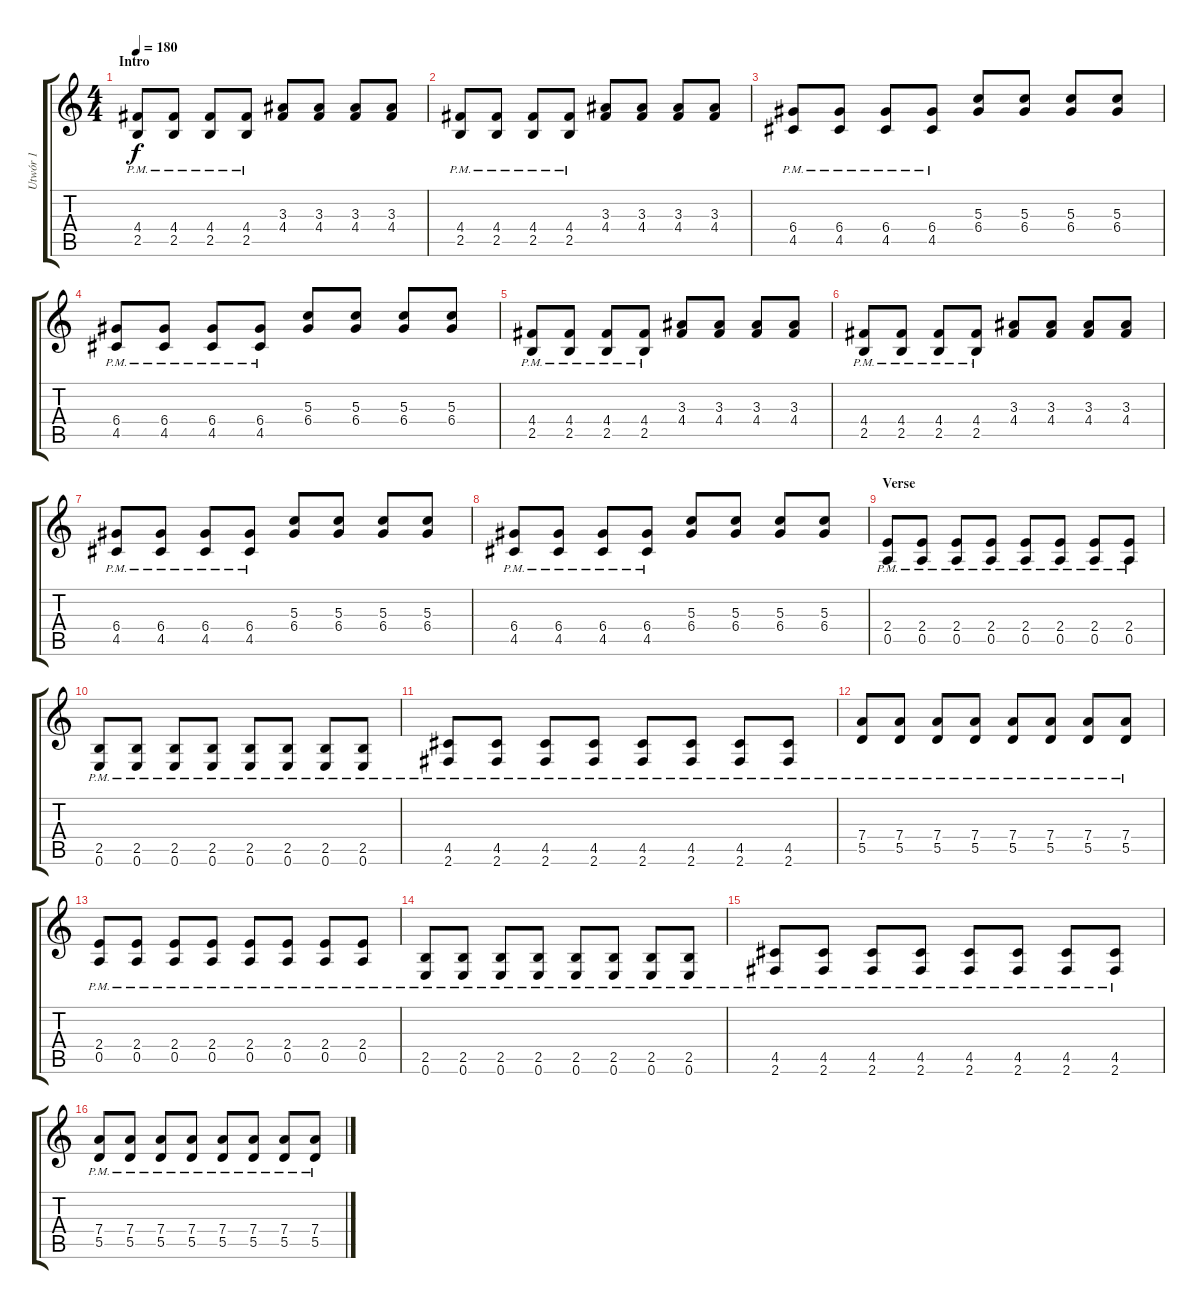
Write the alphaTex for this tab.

\track ("Utwór 1" "Utwór 1") {instrument distortionguitar}
\staff {score tabs}
\tuning (E4 B3 G3 D3 A2 E2) {hide}
\ts (4 4)
\section ("" "Intro")
\tempo 180
\clef g2
\ks c
(4.4{pm} 2.5{pm}).8{dy f instrument distortionguitar} (4.4{pm} 2.5{pm}).8 (4.4{pm} 2.5{pm}).8 (4.4{pm} 2.5{pm}).8 (3.3 4.4).8 (3.3 4.4).8 (3.3 4.4).8 (3.3 4.4).8 |
(4.4{pm} 2.5{pm}).8 (4.4{pm} 2.5{pm}).8 (4.4{pm} 2.5{pm}).8 (4.4{pm} 2.5{pm}).8 (3.3 4.4).8 (3.3 4.4).8 (3.3 4.4).8 (3.3 4.4).8 |
(6.4{pm} 4.5{pm}).8 (6.4{pm} 4.5{pm}).8 (6.4{pm} 4.5{pm}).8 (6.4{pm} 4.5{pm}).8 (5.3 6.4).8 (5.3 6.4).8 (5.3 6.4).8 (5.3 6.4).8 |
(6.4{pm} 4.5{pm}).8 (6.4{pm} 4.5{pm}).8 (6.4{pm} 4.5{pm}).8 (6.4{pm} 4.5{pm}).8 (5.3 6.4).8 (5.3 6.4).8 (5.3 6.4).8 (5.3 6.4).8 |
(4.4{pm} 2.5{pm}).8 (4.4{pm} 2.5{pm}).8 (4.4{pm} 2.5{pm}).8 (4.4{pm} 2.5{pm}).8 (3.3 4.4).8 (3.3 4.4).8 (3.3 4.4).8 (3.3 4.4).8 |
(4.4{pm} 2.5{pm}).8 (4.4{pm} 2.5{pm}).8 (4.4{pm} 2.5{pm}).8 (4.4{pm} 2.5{pm}).8 (3.3 4.4).8 (3.3 4.4).8 (3.3 4.4).8 (3.3 4.4).8 |
(6.4{pm} 4.5{pm}).8 (6.4{pm} 4.5{pm}).8 (6.4{pm} 4.5{pm}).8 (6.4{pm} 4.5{pm}).8 (5.3 6.4).8 (5.3 6.4).8 (5.3 6.4).8 (5.3 6.4).8 |
(6.4{pm} 4.5{pm}).8 (6.4{pm} 4.5{pm}).8 (6.4{pm} 4.5{pm}).8 (6.4{pm} 4.5{pm}).8 (5.3 6.4).8 (5.3 6.4).8 (5.3 6.4).8 (5.3 6.4).8 |
\section ("" "Verse")
(2.4{pm} 0.5{pm}).8 (2.4{pm} 0.5{pm}).8 (2.4{pm} 0.5{pm}).8 (2.4{pm} 0.5{pm}).8 (2.4{pm} 0.5{pm}).8 (2.4{pm} 0.5{pm}).8 (2.4{pm} 0.5{pm}).8 (2.4{pm} 0.5{pm}).8 |
(2.5{pm} 0.6{pm}).8 (2.5{pm} 0.6{pm}).8 (2.5{pm} 0.6{pm}).8 (2.5{pm} 0.6{pm}).8 (2.5{pm} 0.6{pm}).8 (2.5{pm} 0.6{pm}).8 (2.5{pm} 0.6{pm}).8 (2.5{pm} 0.6{pm}).8 |
(4.5{pm} 2.6{pm}).8 (4.5{pm} 2.6{pm}).8 (4.5{pm} 2.6{pm}).8 (4.5{pm} 2.6{pm}).8 (4.5{pm} 2.6{pm}).8 (4.5{pm} 2.6{pm}).8 (4.5{pm} 2.6{pm}).8 (4.5{pm} 2.6{pm}).8 |
(7.4{pm} 5.5{pm}).8 (7.4{pm} 5.5{pm}).8 (7.4{pm} 5.5{pm}).8 (7.4{pm} 5.5{pm}).8 (7.4{pm} 5.5{pm}).8 (7.4{pm} 5.5{pm}).8 (7.4{pm} 5.5{pm}).8 (7.4{pm} 5.5{pm}).8 |
(2.4{pm} 0.5{pm}).8 (2.4{pm} 0.5{pm}).8 (2.4{pm} 0.5{pm}).8 (2.4{pm} 0.5{pm}).8 (2.4{pm} 0.5{pm}).8 (2.4{pm} 0.5{pm}).8 (2.4{pm} 0.5{pm}).8 (2.4{pm} 0.5{pm}).8 |
(2.5{pm} 0.6{pm}).8 (2.5{pm} 0.6{pm}).8 (2.5{pm} 0.6{pm}).8 (2.5{pm} 0.6{pm}).8 (2.5{pm} 0.6{pm}).8 (2.5{pm} 0.6{pm}).8 (2.5{pm} 0.6{pm}).8 (2.5{pm} 0.6{pm}).8 |
(4.5{pm} 2.6{pm}).8 (4.5{pm} 2.6{pm}).8 (4.5{pm} 2.6{pm}).8 (4.5{pm} 2.6{pm}).8 (4.5{pm} 2.6{pm}).8 (4.5{pm} 2.6{pm}).8 (4.5{pm} 2.6{pm}).8 (4.5{pm} 2.6{pm}).8 |
(7.4{pm} 5.5{pm}).8 (7.4{pm} 5.5{pm}).8 (7.4{pm} 5.5{pm}).8 (7.4{pm} 5.5{pm}).8 (7.4{pm} 5.5{pm}).8 (7.4{pm} 5.5{pm}).8 (7.4{pm} 5.5{pm}).8 (7.4{pm} 5.5{pm}).8
